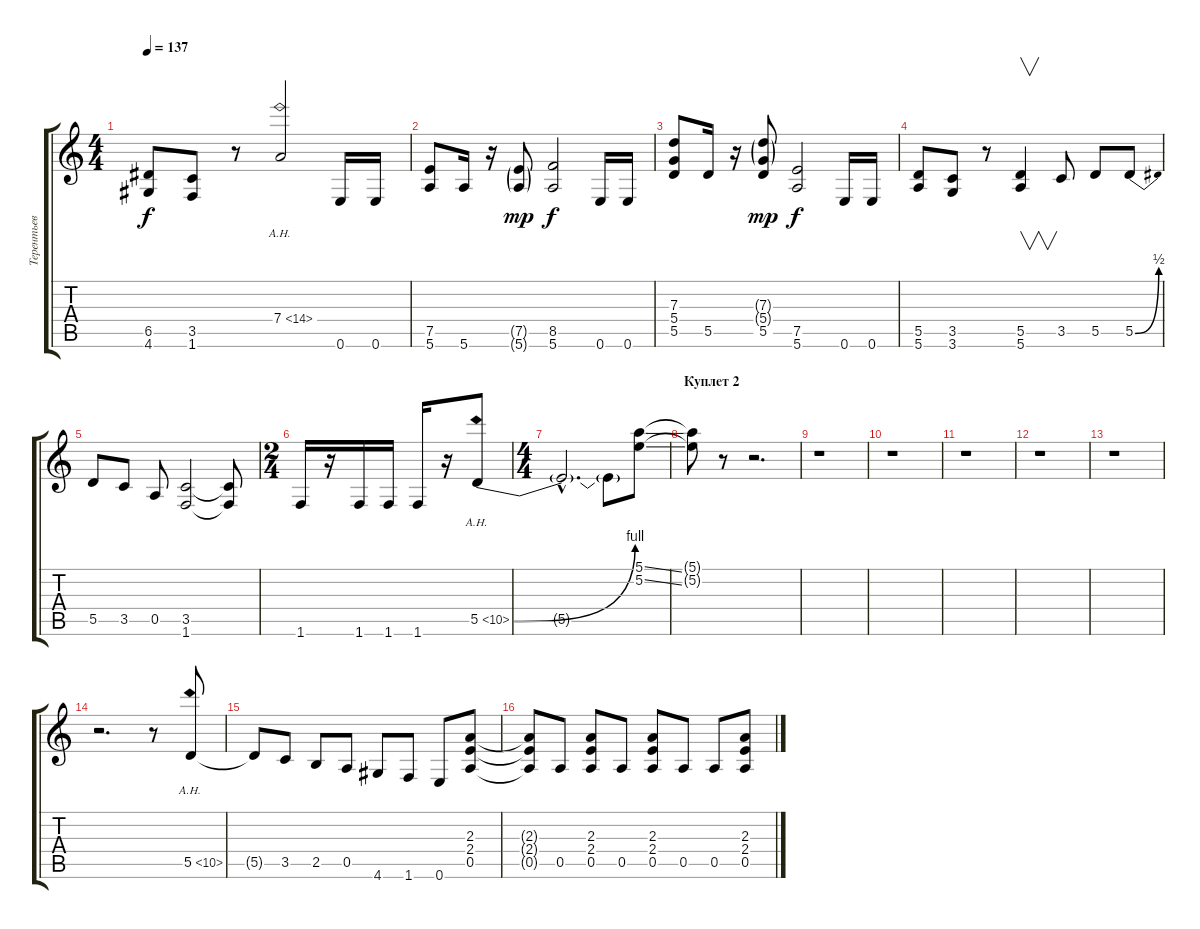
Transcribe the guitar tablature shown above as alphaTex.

\track ("Терентьев" "Терентьев") {instrument overdrivenguitar}
\staff {score tabs}
\tuning (E4 B3 G3 D3 A2 E2) {hide}
\ts (4 4)
\tempo 137
\clef g2
\ks c
(6.5 4.6).8{dy f} (3.5 1.6).8 r.8 7.4{ah 7}.2 0.6.16 0.6.16 |
(7.5 5.6).8 5.6.16 r.16 (7.5{g} 5.6{g}).8{dy mp} (8.5 5.6).2{dy f} 0.6.16 0.6.16 |
(7.3 5.4 5.5).8 5.5.16 r.16 (7.3{g} 5.4{g} 5.5).8{dy mp} (7.5 5.6).2{dy f} 0.6.16 0.6.16 |
(5.5 5.6).8 (3.5 3.6).8 r.8 (5.5 5.6).4{v} 3.5.8 5.5.8 5.5{be (bend 0 0 60 2)}.8 |
5.5.8 3.5.8 0.5.8 (3.5 1.6).2 (3.5{t} 1.6{t}).8 |
\ts (2 4)
1.6.16 r.16 1.6.16 1.6.16 1.6.16 r.16 5.5{be (bend 0 0 60 4) ah 5}.8 |
\ts (4 4)
5.5{hac t}.2{d} 5.5{t}.8 (5.1{ss} 5.2{ss}).8 |
\section ("" "Куплет 2")
(5.1{t} 5.2{t}).8 r.8 r.2{d} |
r.1 |
r.1 |
r.1 |
r.1 |
r.1 |
r.2{d} r.8 5.5{ah 5}.8 |
5.5{t}.8 3.5.8 2.5.8 0.5.8 4.6.8 1.6.8 0.6.8 (2.3 2.4 0.5).8 |
(2.3{t} 2.4{t} 0.5{t}).8 0.5.8 (2.3 2.4 0.5).8 0.5.8 (2.3 2.4 0.5).8 0.5.8 0.5.8 (2.3 2.4 0.5).8
